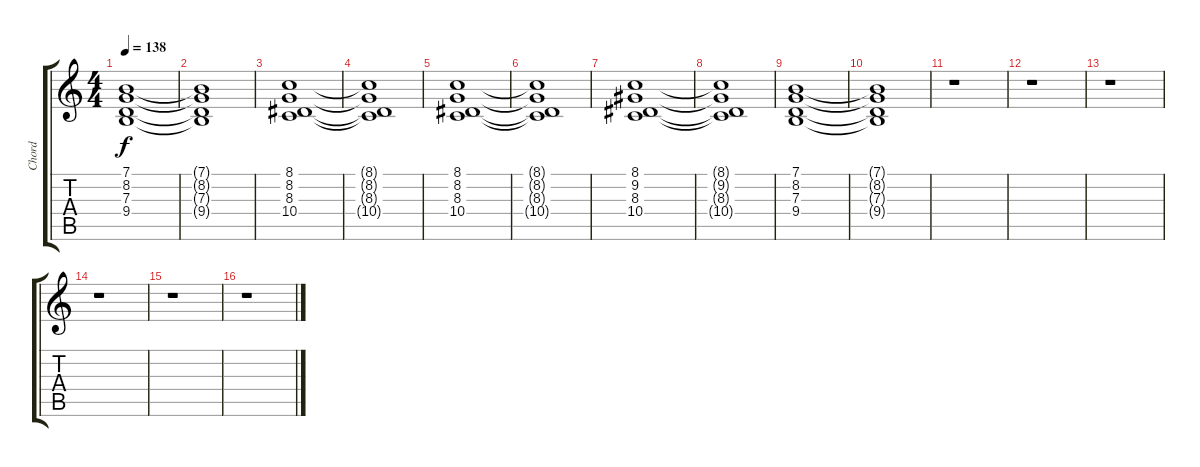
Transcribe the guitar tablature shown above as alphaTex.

\track ("Chord" "Chord") {instrument fx1rain}
\staff {score tabs}
\tuning (E4 B3 G3 D3 A2 E2) {hide}
\ts (4 4)
\tempo 138
\clef g2
\ks c
(7.1 8.2 7.3 9.4).1{dy f} |
(7.1{t} 8.2{t} 7.3{t} 9.4{t}).1 |
(8.1 8.2 8.3 10.4).1 |
(8.1{t} 8.2{t} 8.3{t} 10.4{t}).1 |
(8.1 8.2 8.3 10.4).1 |
(8.1{t} 8.2{t} 8.3{t} 10.4{t}).1 |
(8.1 9.2 8.3 10.4).1 |
(8.1{t} 9.2{t} 8.3{t} 10.4{t}).1 |
(7.1 8.2 7.3 9.4).1 |
(7.1{t} 8.2{t} 7.3{t} 9.4{t}).1 |
r.1 |
r.1 |
r.1 |
r.1 |
r.1 |
r.1
